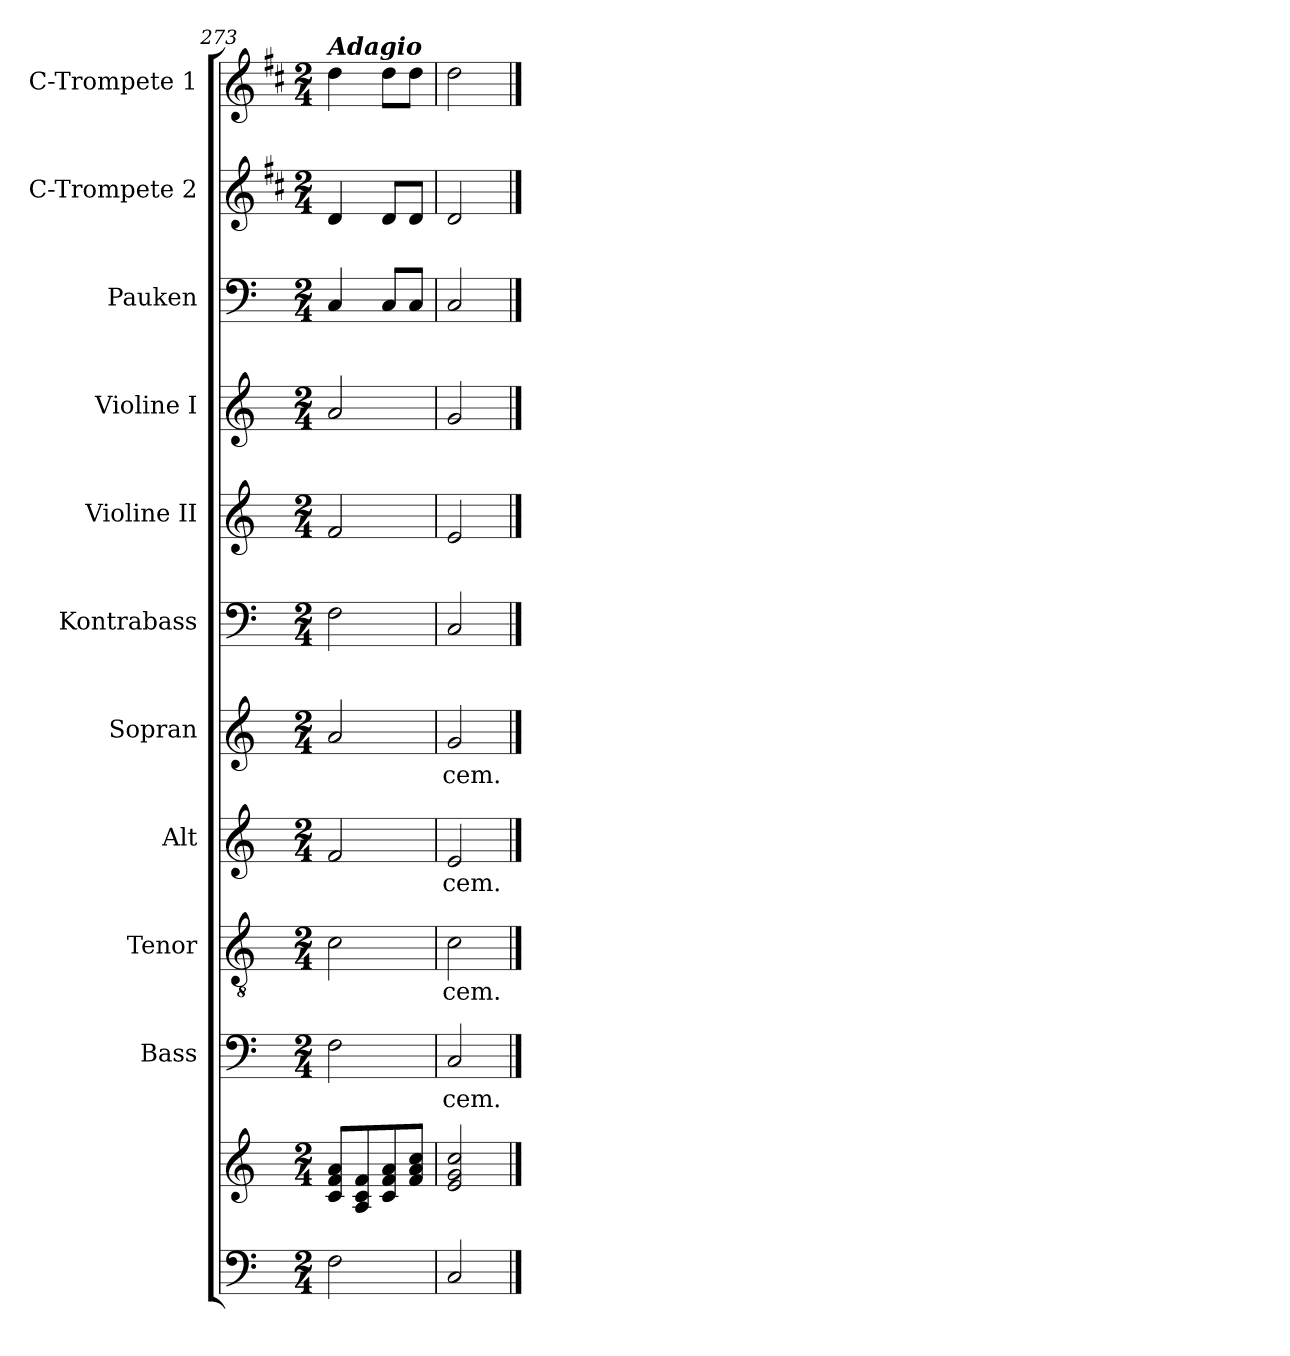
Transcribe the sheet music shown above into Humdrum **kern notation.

**kern	**kern	**kern	**text	**kern	**text	**kern	**text	**kern	**text	**kern	**kern	**kern	**kern	**kern	**kern
*part11	*part11	*part10	*part10	*part9	*part9	*part8	*part8	*part7	*part7	*part6	*part5	*part4	*part3	*part2	*part1
*staff12	*staff11	*staff10	*staff10	*staff9	*staff9	*staff8	*staff8	*staff7	*staff7	*staff6	*staff5	*staff4	*staff3	*staff2	*staff1
*	*	*I"Bass	*	*I"Tenor	*	*I"Alt	*	*I"Sopran	*	*I"Kontrabass	*I"Violine II	*I"Violine I	*I"Pauken	*I"C-Trompete 2	*I"C-Trompete 1
*	*	*I'B.	*	*I'T.	*	*I'A.	*	*I'S.	*	*I'Kb.	*I'Vl. II	*I'Vl. I	*I'Pk.	*I'C Trp. 2	*I'C Trp. 1
*clefF4	*clefG2	*clefF4	*	*clefGv2	*	*clefG2	*	*clefG2	*	*clefF4	*clefG2	*clefG2	*clefF4	*clefG2	*clefG2
*	*	*	*	*	*	*	*	*	*	*ITrd7c12	*	*	*	*ITrd1c2	*ITrd1c2
*k[]	*k[]	*k[]	*	*k[]	*	*k[]	*	*k[]	*	*k[]	*k[]	*k[]	*k[]	*k[]	*k[]
*C:	*C:	*C:	*	*C:	*	*C:	*	*C:	*	*C:	*C:	*C:	*C:	*C:	*C:
*M2/4	*M2/4	*M2/4	*	*M2/4	*	*M2/4	*	*M2/4	*	*M2/4	*M2/4	*M2/4	*M2/4	*M2/4	*M2/4
=273	=273	=273	=273	=273	=273	=273	=273	=273	=273	=273	=273	=273	=273	=273	=273
!	!	!	!	!	!	!	!	!	!	!	!	!	!	!	!LO:TX:a:Bi:t=Adagio
2F\	8c/ 8f/ 8a/L	2F\	.	2c\	.	2f/	.	2a/	.	2FF\	2f/	2a/	4C/	4c/	4cc\
.	8A/ 8c/ 8f/	.	.	.	.	.	.	.	.	.	.	.	.	.	.
.	8c/ 8f/ 8a/	.	.	.	.	.	.	.	.	.	.	.	8C/L	8c/L	8cc\L
.	8f/ 8a/ 8cc/J	.	.	.	.	.	.	.	.	.	.	.	8C/J	8c/J	8cc\J
=274	=274	=274	=274	=274	=274	=274	=274	=274	=274	=274	=274	=274	=274	=274	=274
!	!	!	!LO:LY:b	!	!LO:LY:b	!	!LO:LY:b	!	!LO:LY:b	!	!	!	!	!	!
2C/	2e/ 2g/ 2cc/	2C/	-cem.	2c\	-cem.	2e/	-cem.	2g/	-cem.	2CC/	2e/	2g/	2C/	2c/	2cc\
==	==	==	==	==	==	==	==	==	==	==	==	==	==	==	==
*-	*-	*-	*-	*-	*-	*-	*-	*-	*-	*-	*-	*-	*-	*-	*-
